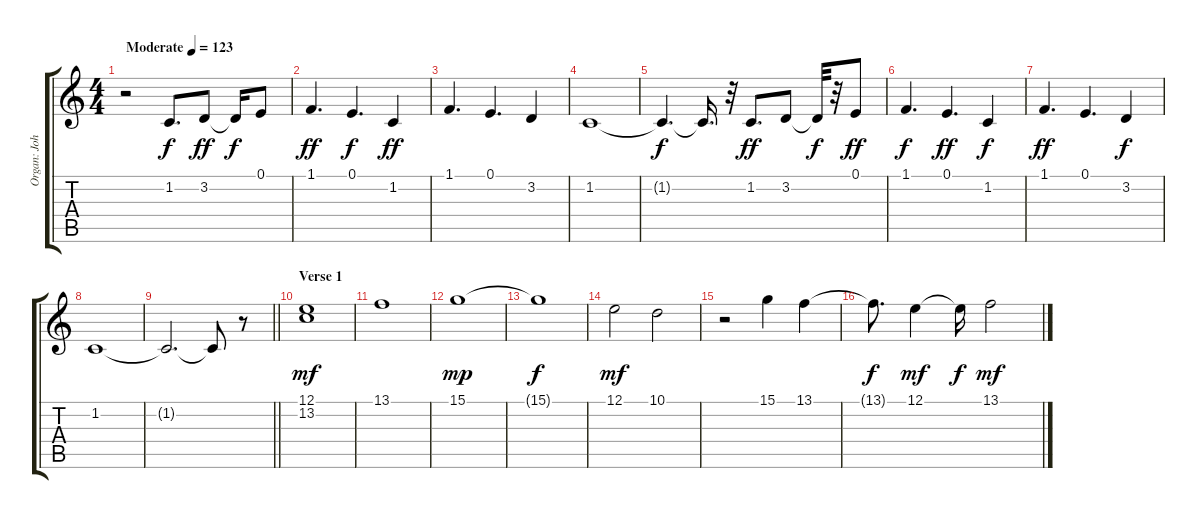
\track ("Organ: John Mahoney" "Organ: Joh") {instrument rockorgan}
\staff {score tabs}
\tuning (E4 B3 G3 D3 A2 E2) {hide}
\ts (4 4)
\tempo (123 "Moderate")
\clef g2
\ks c
r.2{dy f instrument rockorgan} 1.2.8{d} 3.2.8{dy ff} 3.2{t}.16{dy f} 0.1.8 |
1.1.4{d dy ff} 0.1.4{d dy f} 1.2.4{dy ff} |
1.1.4{d} 0.1.4{d} 3.2.4 |
1.2.1 |
1.2{t}.4{d dy f} 1.2{t}.16{d} r.32 1.2.8{d dy ff} 3.2.8 3.2{t}.32{dy f} r.32 0.1.8{dy ff} |
1.1.4{d dy f} 0.1.4{d dy ff} 1.2.4{dy f} |
1.1.4{d dy ff} 0.1.4{d} 3.2.4{dy f} |
1.2.1 |
\barLineRight lightlight
1.2{t}.2{d} 1.2{t}.8 r.8 |
\section ("" "Verse 1")
(12.1 13.2).1{dy mf} |
13.1.1 |
15.1.1{dy mp} |
15.1{t}.1{dy f} |
12.1.2{dy mf} 10.1.2 |
r.2 15.1.4 13.1.4 |
13.1{t}.8{d dy f} 12.1.4{dy mf} 12.1{t}.16{dy f} 13.1.2{dy mf}
